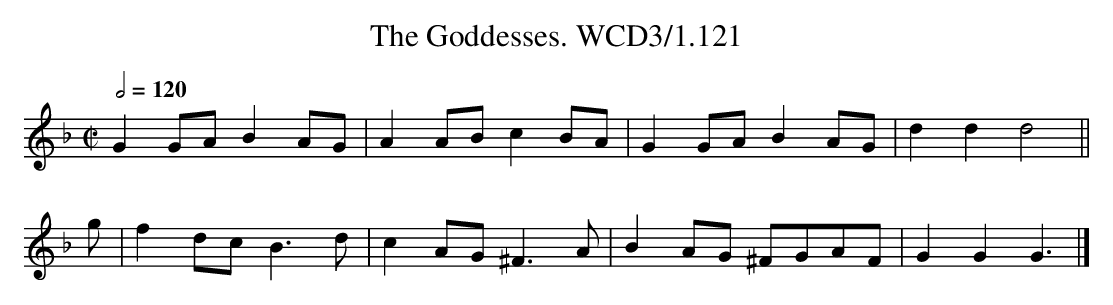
X:1
T:Goddesses. WCD3/1.121, The
M:C|
L:1/8
Q:1/2=120
K:Gdor
G2GA B2AG|A2AB c2BA|G2GA B2AG|d2d2 d4||
g|f2dc B3d|c2AG ^F3A|B2AG ^FGAF|G2G2 G3|]
